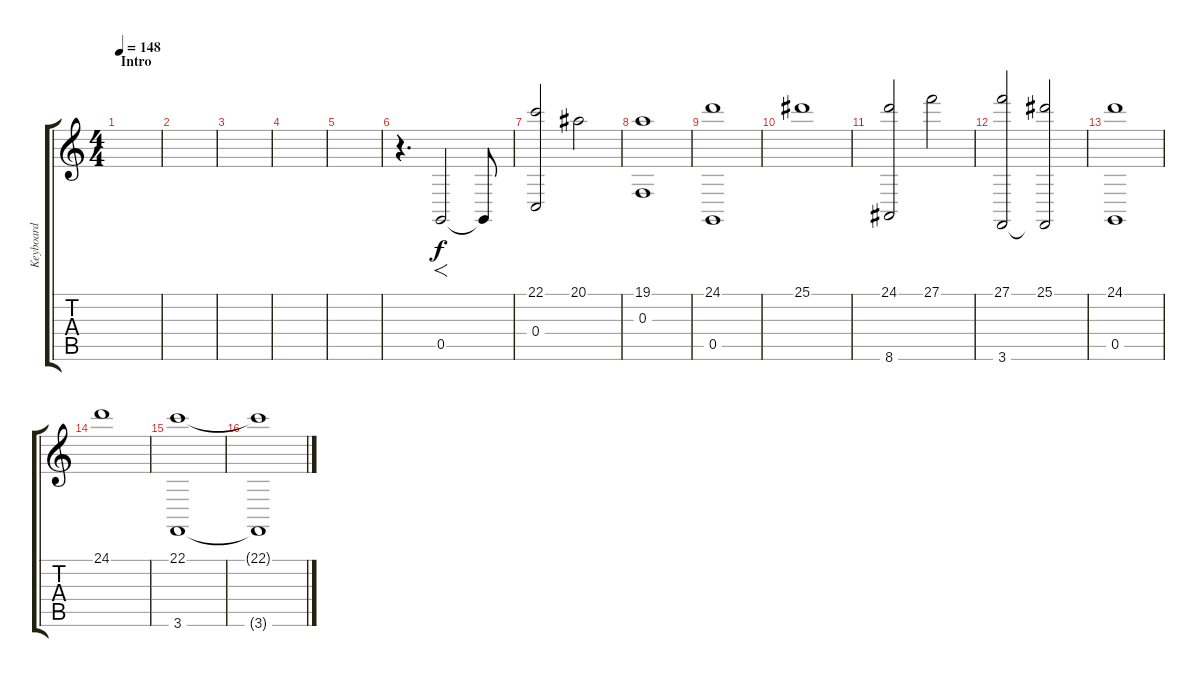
\track ("Keyboard" "Keyboard") {instrument stringensemble1}
\staff {score tabs}
\tuning (D4 A3 F3 C3 G2 D2) {hide}
\ts (4 4)
\section ("" "Intro")
\tempo 148
\clef g2
\ks c
|
|
|
|
|
r.4{d} 0.5.2{f} 0.5{t}.8 |
(22.1 0.4).2 20.1.2 |
(19.1 0.3).1 |
(24.1 0.5).1 |
25.1.1 |
(24.1 8.6).2 27.1.2 |
(27.1 3.6).2 (25.1 3.6{t}).2 |
(24.1 0.5).1 |
24.1.1 |
(22.1 3.6).1 |
(22.1{t} 3.6{t}).1
